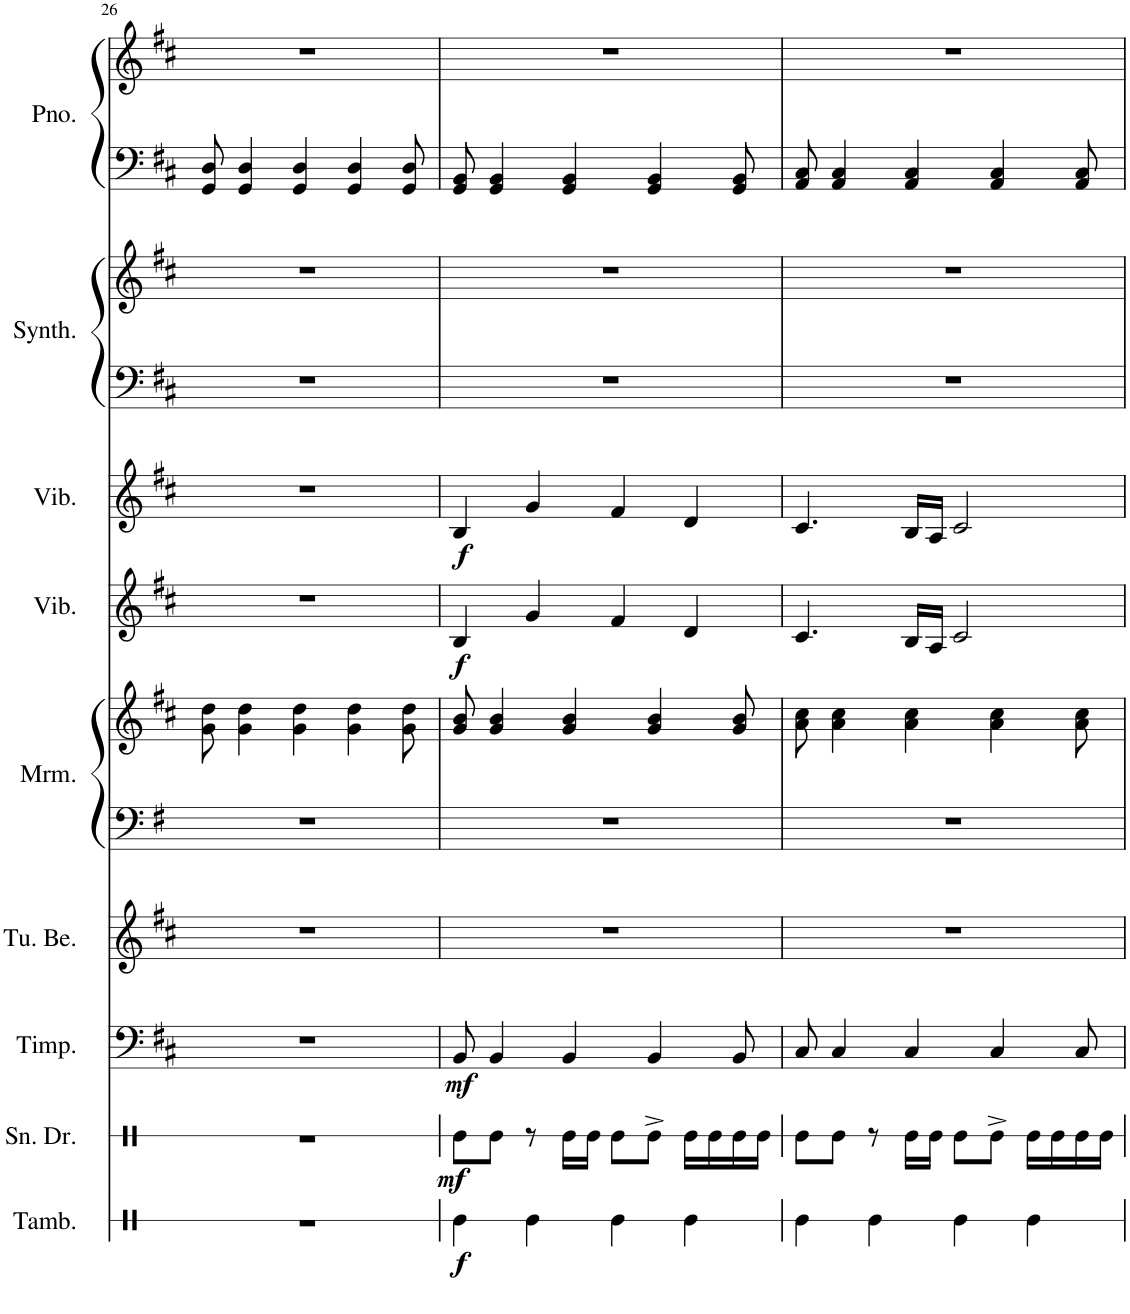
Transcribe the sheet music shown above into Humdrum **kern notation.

**kern	**dynam	**kern	**dynam	**kern	**dynam	**kern	**kern	**kern	**kern	**dynam	**kern	**dynam	**kern	**kern	**kern	**kern
*part9	*part9	*part8	*part8	*part7	*part7	*part6	*part5	*part5	*part4	*part4	*part3	*part3	*part2	*part2	*part1	*part1
*staff12	*staff12	*staff11	*staff11	*staff10	*staff10	*staff9	*staff8	*staff7	*staff6	*staff6	*staff5	*staff5	*staff4	*staff3	*staff2	*staff1
*I"Tambourine	*	*I"Snare Drum	*	*I"Timpani	*	*I"Tubular Bells	*I"Marimba	*	*I"Vibraphone	*	*I"Vibraphone	*	*I"Keyboard Synthesizer	*	*I"Piano	*
*I'Tamb.	*	*I'Sn. Dr.	*	*I'Timp.	*	*I'Tu. Be.	*I'Mrm.	*	*I'Vib.	*	*I'Vib.	*	*I'Synth.	*	*I'Pno.	*
!!LO:PB:g=z
*clefX	*	*clefX	*	*clefF4	*	*clefG2	*clefF4	*clefG2	*clefG2	*	*clefG2	*	*clefF4	*clefG2	*clefF4	*clefG2
*k[]	*	*k[]	*	*k[f#c#]	*	*k[f#c#]	*k[f#]	*k[f#c#]	*k[f#c#]	*	*k[f#c#]	*	*k[f#c#]	*k[f#c#]	*k[f#c#]	*k[f#c#]
*M4/4	*	*M4/4	*	*M4/4	*	*M4/4	*M4/4	*M4/4	*M4/4	*	*M4/4	*	*M4/4	*M4/4	*M4/4	*M4/4
=26	=26	=26	=26	=26	=26	=26	=26	=26	=26	=26	=26	=26	=26	=26	=26	=26
1r	.	1r	.	1r	.	1r	1r	8g\ 8dd\	1r	.	1r	.	1r	1r	8GG/ 8D/	1r
.	.	.	.	.	.	.	.	4g\ 4dd\	.	.	.	.	.	.	4GG/ 4D/	.
.	.	.	.	.	.	.	.	4g\ 4dd\	.	.	.	.	.	.	4GG/ 4D/	.
.	.	.	.	.	.	.	.	4g\ 4dd\	.	.	.	.	.	.	4GG/ 4D/	.
.	.	.	.	.	.	.	.	8g\ 8dd\	.	.	.	.	.	.	8GG/ 8D/	.
=27	=27	=27	=27	=27	=27	=27	=27	=27	=27	=27	=27	=27	=27	=27	=27	=27
!	!LO:DY:b	!	!LO:DY:b	!	!LO:DY:b	!	!	!	!	!LO:DY:b	!	!LO:DY:b	!	!	!	!
4Re\	f	8Re\L	mf	8BB/	mf	1r	1r	8g/ 8b/	4B/	f	4B/	f	1r	1r	8GG/ 8BB/	1r
.	.	8Re\J	.	4BB/	.	.	.	4g/ 4b/	.	.	.	.	.	.	4GG/ 4BB/	.
4Re\	.	8r	.	.	.	.	.	.	4g/	.	4g/	.	.	.	.	.
.	.	16Re\LL	.	4BB/	.	.	.	4g/ 4b/	.	.	.	.	.	.	4GG/ 4BB/	.
.	.	16Re\JJ	.	.	.	.	.	.	.	.	.	.	.	.	.	.
4Re\	.	8Re\L	.	.	.	.	.	.	4f#/	.	4f#/	.	.	.	.	.
.	.	8Re^\J	.	4BB/	.	.	.	4g/ 4b/	.	.	.	.	.	.	4GG/ 4BB/	.
4Re\	.	16Re\LL	.	.	.	.	.	.	4d/	.	4d/	.	.	.	.	.
.	.	16Re\	.	.	.	.	.	.	.	.	.	.	.	.	.	.
.	.	16Re\	.	8BB/	.	.	.	8g/ 8b/	.	.	.	.	.	.	8GG/ 8BB/	.
.	.	16Re\JJ	.	.	.	.	.	.	.	.	.	.	.	.	.	.
=28	=28	=28	=28	=28	=28	=28	=28	=28	=28	=28	=28	=28	=28	=28	=28	=28
4Re\	.	8Re\L	.	8C#/	.	1r	1r	8a\ 8cc#\	4.c#/	.	4.c#/	.	1r	1r	8AA/ 8C#/	1r
.	.	8Re\J	.	4C#/	.	.	.	4a\ 4cc#\	.	.	.	.	.	.	4AA/ 4C#/	.
4Re\	.	8r	.	.	.	.	.	.	.	.	.	.	.	.	.	.
.	.	16Re\LL	.	4C#/	.	.	.	4a\ 4cc#\	16B/LL	.	16B/LL	.	.	.	4AA/ 4C#/	.
.	.	16Re\JJ	.	.	.	.	.	.	16A/JJ	.	16A/JJ	.	.	.	.	.
4Re\	.	8Re\L	.	.	.	.	.	.	2c#/	.	2c#/	.	.	.	.	.
.	.	8Re^\J	.	4C#/	.	.	.	4a\ 4cc#\	.	.	.	.	.	.	4AA/ 4C#/	.
4Re\	.	16Re\LL	.	.	.	.	.	.	.	.	.	.	.	.	.	.
.	.	16Re\	.	.	.	.	.	.	.	.	.	.	.	.	.	.
.	.	16Re\	.	8C#/	.	.	.	8a\ 8cc#\	.	.	.	.	.	.	8AA/ 8C#/	.
.	.	16Re\JJ	.	.	.	.	.	.	.	.	.	.	.	.	.	.
=	=	=	=	=	=	=	=	=	=	=	=	=	=	=	=	=
*-	*-	*-	*-	*-	*-	*-	*-	*-	*-	*-	*-	*-	*-	*-	*-	*-
